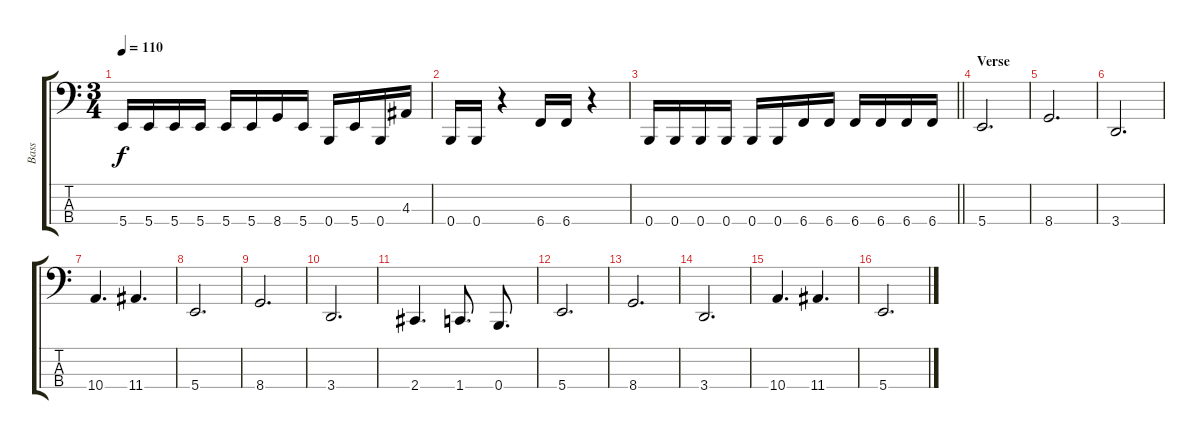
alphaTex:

\track ("Bass" "Bass") {instrument electricbassfinger}
\staff {score tabs}
\tuning (E2 B1 Gb1 B0) {hide}
\ts (3 4)
\tempo 110
\clef f4
\ks c
5.4.16{dy f} 5.4.16 5.4.16 5.4.16 5.4.16 5.4.16 8.4.16 5.4.16 0.4.16 5.4.16 0.4.16 4.3.16 |
0.4.16 0.4.16 r.4 6.4.16 6.4.16 r.4 |
\barLineRight lightlight
0.4.16 0.4.16 0.4.16 0.4.16 0.4.16 0.4.16 6.4.16 6.4.16 6.4.16 6.4.16 6.4.16 6.4.16 |
\section ("" "Verse")
5.4.2{d} |
8.4.2{d} |
3.4.2{d} |
10.4.4{d} 11.4.4{d} |
5.4.2{d} |
8.4.2{d} |
3.4.2{d} |
2.4.4{d} 1.4.8{d} 0.4.8{d} |
5.4.2{d} |
8.4.2{d} |
3.4.2{d} |
10.4.4{d} 11.4.4{d} |
5.4.2{d}
